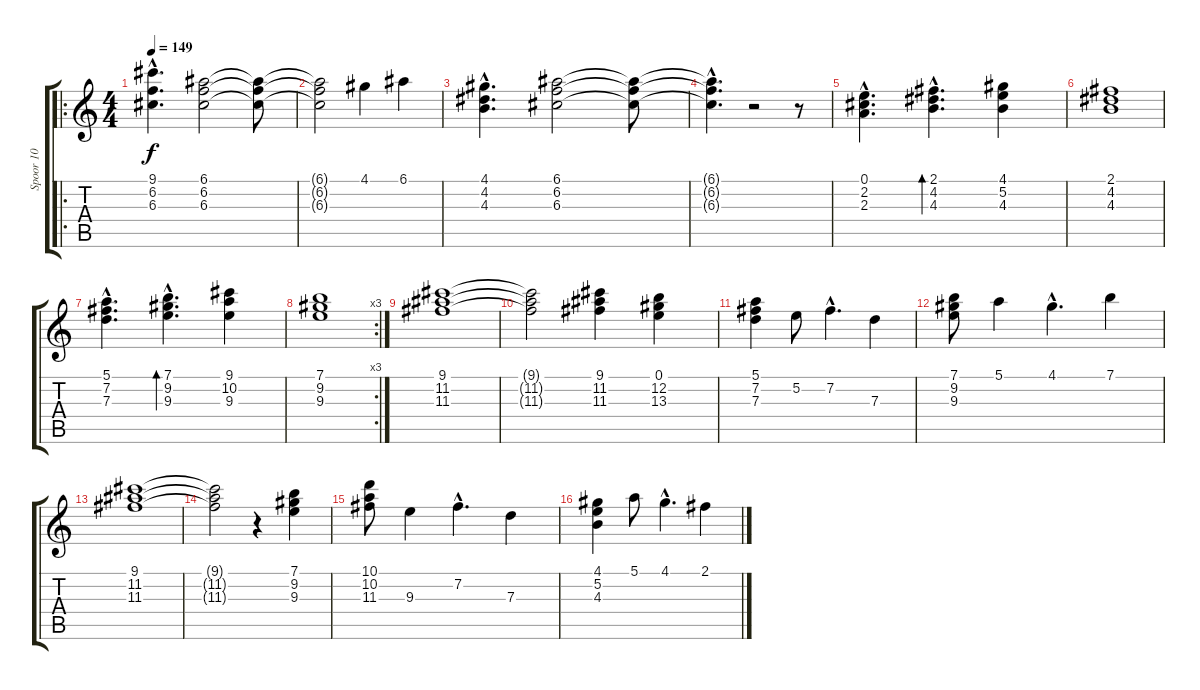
\track ("Spoor 10" "Spoor 10") {instrument acousticguitarsteel}
\staff {score tabs}
\tuning (E4 B3 G3 D3 A2 E2) {hide}
\ro
\ts (4 4)
\tempo 149
\clef g2
\ks c
(9.1{hac} 6.2{hac} 6.3{hac}).4{d dy f instrument acousticguitarsteel} (6.1 6.2 6.3).2 (6.1{t} 6.2{t} 6.3{t}).8 |
(6.1{t} 6.2{t} 6.3{t}).2 4.1.4 6.1.4 |
(4.1{hac} 4.2{hac} 4.3{hac}).4{d} (6.1 6.2 6.3).2 (6.1{t} 6.2{t} 6.3{t}).8 |
(6.1{hac t} 6.2{hac t} 6.3{hac t}).4{d} r.2 r.8 |
(0.1{hac} 2.2{hac} 2.3{hac}).4{d} (2.1{hac} 4.2{hac} 4.3{hac}).4{d bd 60} (4.1 5.2 4.3).4 |
(2.1 4.2 4.3).1 |
(5.1{hac} 7.2{hac} 7.3{hac}).4{d} (7.1{hac} 9.2{hac} 9.3{hac}).4{d bd 60} (9.1 10.2 9.3).4 |
\rc 3
(7.1 9.2 9.3).1 |
(9.1 11.2 11.3).1 |
(9.1{t} 11.2{t} 11.3{t}).2 (9.1 11.2 11.3).4 (0.1 12.2 13.3).4 |
(5.1 7.2 7.3).4 5.2.8 7.2{hac}.4{d} 7.3.4 |
(7.1 9.2 9.3).8 5.1.4 4.1{hac}.4{d} 7.1.4 |
(9.1 11.2 11.3).1 |
(9.1{t} 11.2{t} 11.3{t}).2 r.4 (7.1 9.2 9.3).4 |
(10.1 10.2 11.3).8 9.3.4 7.2{hac}.4{d} 7.3.4 |
(4.1 5.2 4.3).4 5.1.8 4.1{hac}.4{d} 2.1.4
